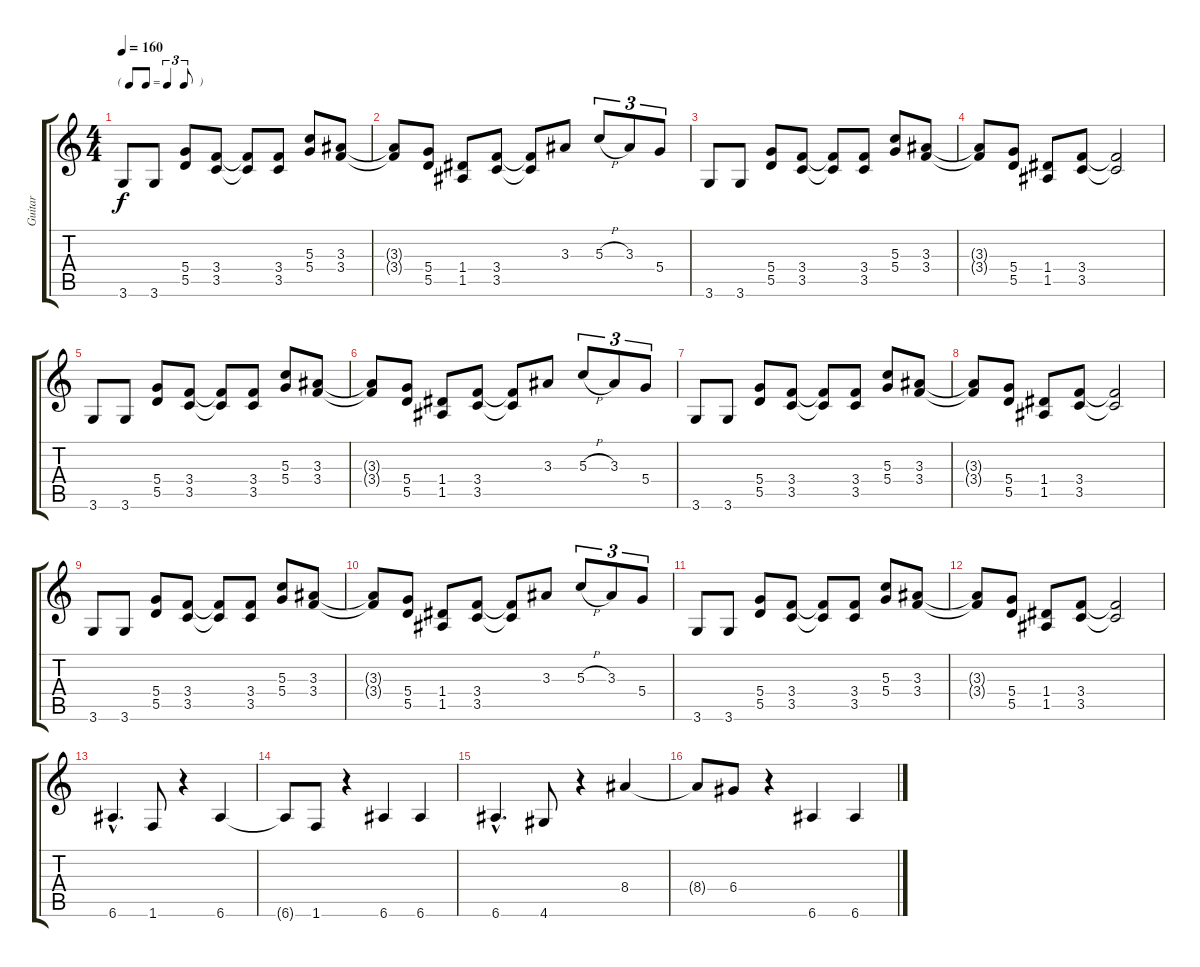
\track ("Guitar" "Guitar") {instrument overdrivenguitar}
\staff {score tabs}
\tuning (E4 B3 G3 D3 A2 E2) {hide}
\ts (4 4)
\tf triplet8th
\tempo 160
\clef g2
\ks c
3.6.8{dy f instrument overdrivenguitar} 3.6.8 (5.4 5.5).8 (3.4 3.5).8 (3.4{t} 3.5{t}).8 (3.4 3.5).8 (5.3 5.4).8 (3.3 3.4).8 |
(3.3{t} 3.4{t}).8 (5.4 5.5).8 (1.4 1.5).8 (3.4 3.5).8 (3.4{t} 3.5{t}).8 3.3.8 5.3{h}.8{tu (3 2)} 3.3.8{tu (3 2)} 5.4.8{tu (3 2)} |
3.6.8 3.6.8 (5.4 5.5).8 (3.4 3.5).8 (3.4{t} 3.5{t}).8 (3.4 3.5).8 (5.3 5.4).8 (3.3 3.4).8 |
(3.3{t} 3.4{t}).8 (5.4 5.5).8 (1.4 1.5).8 (3.4 3.5).8 (3.4{t} 3.5{t}).2 |
3.6.8 3.6.8 (5.4 5.5).8 (3.4 3.5).8 (3.4{t} 3.5{t}).8 (3.4 3.5).8 (5.3 5.4).8 (3.3 3.4).8 |
(3.3{t} 3.4{t}).8 (5.4 5.5).8 (1.4 1.5).8 (3.4 3.5).8 (3.4{t} 3.5{t}).8 3.3.8 5.3{h}.8{tu (3 2)} 3.3.8{tu (3 2)} 5.4.8{tu (3 2)} |
3.6.8 3.6.8 (5.4 5.5).8 (3.4 3.5).8 (3.4{t} 3.5{t}).8 (3.4 3.5).8 (5.3 5.4).8 (3.3 3.4).8 |
(3.3{t} 3.4{t}).8 (5.4 5.5).8 (1.4 1.5).8 (3.4 3.5).8 (3.4{t} 3.5{t}).2 |
3.6.8 3.6.8 (5.4 5.5).8 (3.4 3.5).8 (3.4{t} 3.5{t}).8 (3.4 3.5).8 (5.3 5.4).8 (3.3 3.4).8 |
(3.3{t} 3.4{t}).8 (5.4 5.5).8 (1.4 1.5).8 (3.4 3.5).8 (3.4{t} 3.5{t}).8 3.3.8 5.3{h}.8{tu (3 2)} 3.3.8{tu (3 2)} 5.4.8{tu (3 2)} |
3.6.8 3.6.8 (5.4 5.5).8 (3.4 3.5).8 (3.4{t} 3.5{t}).8 (3.4 3.5).8 (5.3 5.4).8 (3.3 3.4).8 |
(3.3{t} 3.4{t}).8 (5.4 5.5).8 (1.4 1.5).8 (3.4 3.5).8 (3.4{t} 3.5{t}).2 |
6.6{hac}.4{d} 1.6.8 r.4 6.6.4 |
6.6{t}.8 1.6.8 r.4 6.6.4 6.6.4 |
6.6{hac}.4{d} 4.6.8 r.4 8.4.4 |
8.4{t}.8 6.4.8 r.4 6.6.4 6.6.4
